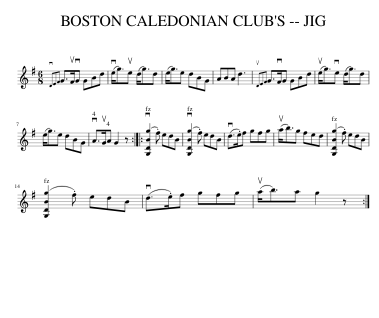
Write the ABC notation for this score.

X:1
L:1/8
M:6/8
I:linebreak $
K:G
V:1 treble
V:1
{vDEF} G>uFvG GBd | (ve<g)ue (d<g)d | (e<g)e dBG | ABA d3 |{uDEF} G>vFG GBd | %5
 (ue<g)ve (d<g)d |$ (e<g)e dBG | vA>uGA G2 z :: (v[G,DBg]2 .f) edB | (v[G,DBg]2 .f) edB | %10
 (vd>.e)f gfg | (ua<b)g fed | ([G,DBg]2 .f) edB |$ ([G,DBg]2 .f) edB | (vd>.e)f gfg | %15
 (ua<b)a g2 z :| %16
